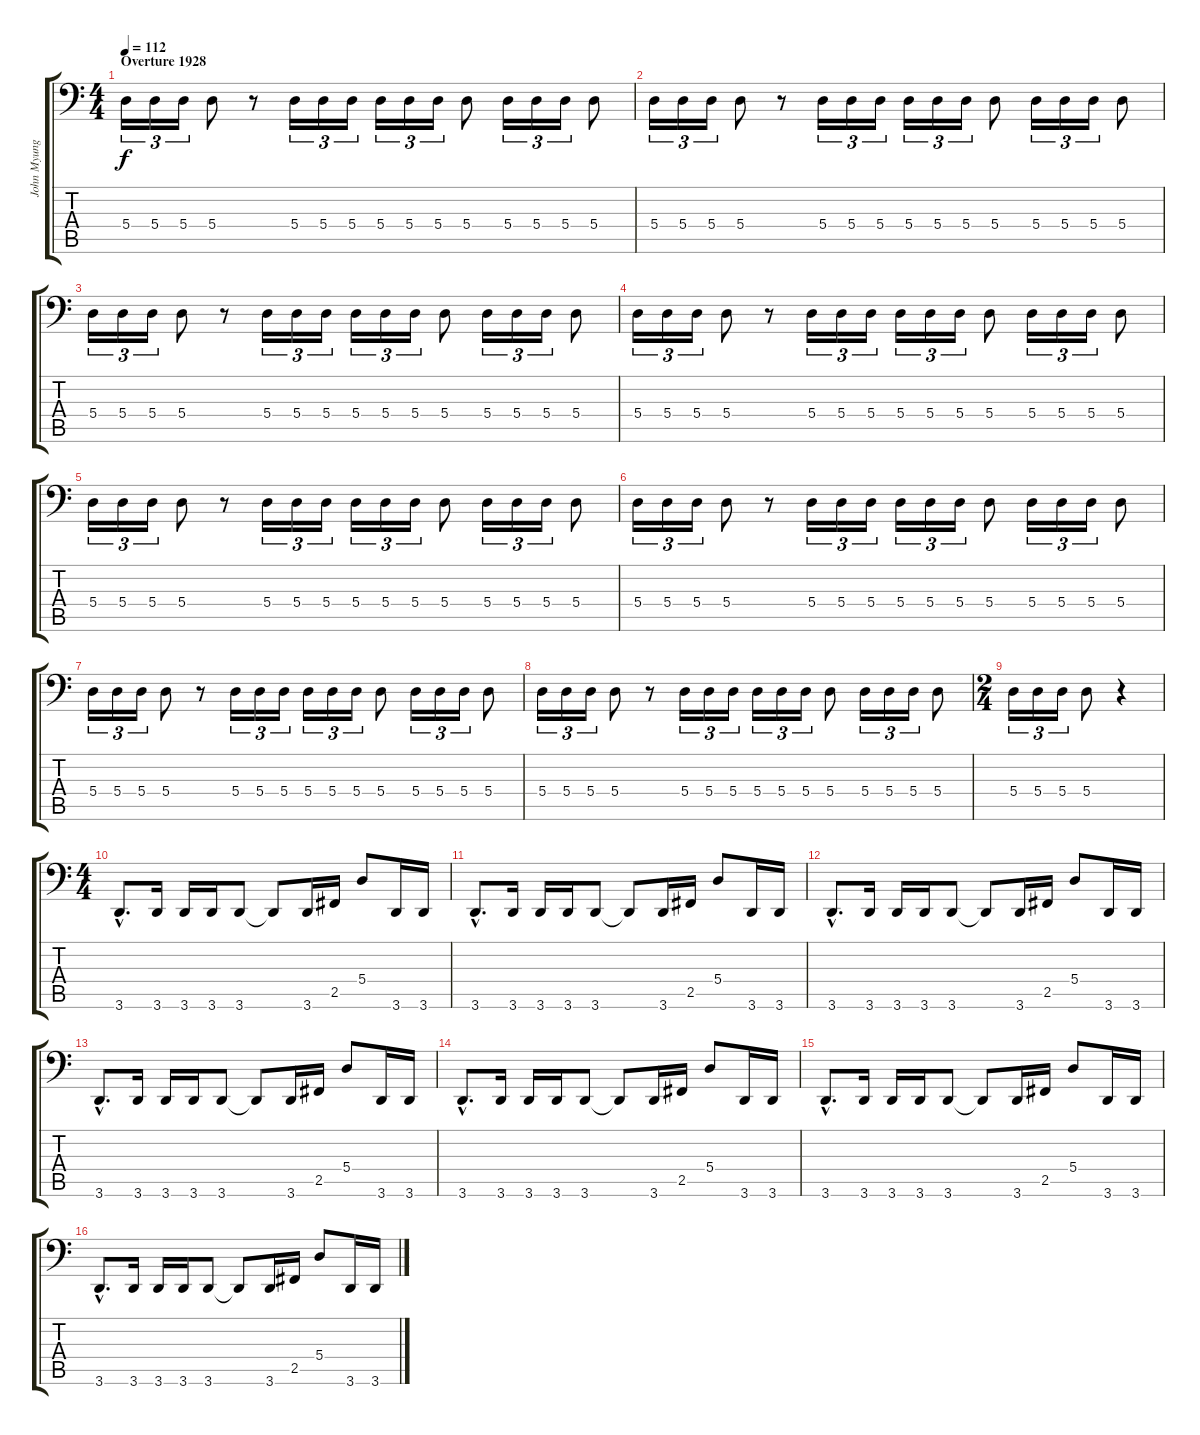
\track ("John Myung - 6 Strings Bass" "John Myung") {instrument electricbassfinger}
\staff {score tabs}
\tuning (C3 G2 D2 A1 E1 B0) {hide}
\ts (4 4)
\section ("" "Overture 1928")
\tempo 112
\clef f4
\ks c
5.4.16{tu (3 2) dy f instrument electricbassfinger} 5.4.16{tu (3 2)} 5.4.16{tu (3 2)} 5.4.8 r.8 5.4.16{tu (3 2)} 5.4.16{tu (3 2)} 5.4.16{tu (3 2)} 5.4.16{tu (3 2)} 5.4.16{tu (3 2)} 5.4.16{tu (3 2)} 5.4.8 5.4.16{tu (3 2)} 5.4.16{tu (3 2)} 5.4.16{tu (3 2)} 5.4.8 |
5.4.16{tu (3 2)} 5.4.16{tu (3 2)} 5.4.16{tu (3 2)} 5.4.8 r.8 5.4.16{tu (3 2)} 5.4.16{tu (3 2)} 5.4.16{tu (3 2)} 5.4.16{tu (3 2)} 5.4.16{tu (3 2)} 5.4.16{tu (3 2)} 5.4.8 5.4.16{tu (3 2)} 5.4.16{tu (3 2)} 5.4.16{tu (3 2)} 5.4.8 |
5.4.16{tu (3 2)} 5.4.16{tu (3 2)} 5.4.16{tu (3 2)} 5.4.8 r.8 5.4.16{tu (3 2)} 5.4.16{tu (3 2)} 5.4.16{tu (3 2)} 5.4.16{tu (3 2)} 5.4.16{tu (3 2)} 5.4.16{tu (3 2)} 5.4.8 5.4.16{tu (3 2)} 5.4.16{tu (3 2)} 5.4.16{tu (3 2)} 5.4.8 |
5.4.16{tu (3 2)} 5.4.16{tu (3 2)} 5.4.16{tu (3 2)} 5.4.8 r.8 5.4.16{tu (3 2)} 5.4.16{tu (3 2)} 5.4.16{tu (3 2)} 5.4.16{tu (3 2)} 5.4.16{tu (3 2)} 5.4.16{tu (3 2)} 5.4.8 5.4.16{tu (3 2)} 5.4.16{tu (3 2)} 5.4.16{tu (3 2)} 5.4.8 |
5.4.16{tu (3 2)} 5.4.16{tu (3 2)} 5.4.16{tu (3 2)} 5.4.8 r.8 5.4.16{tu (3 2)} 5.4.16{tu (3 2)} 5.4.16{tu (3 2)} 5.4.16{tu (3 2)} 5.4.16{tu (3 2)} 5.4.16{tu (3 2)} 5.4.8 5.4.16{tu (3 2)} 5.4.16{tu (3 2)} 5.4.16{tu (3 2)} 5.4.8 |
5.4.16{tu (3 2)} 5.4.16{tu (3 2)} 5.4.16{tu (3 2)} 5.4.8 r.8 5.4.16{tu (3 2)} 5.4.16{tu (3 2)} 5.4.16{tu (3 2)} 5.4.16{tu (3 2)} 5.4.16{tu (3 2)} 5.4.16{tu (3 2)} 5.4.8 5.4.16{tu (3 2)} 5.4.16{tu (3 2)} 5.4.16{tu (3 2)} 5.4.8 |
5.4.16{tu (3 2)} 5.4.16{tu (3 2)} 5.4.16{tu (3 2)} 5.4.8 r.8 5.4.16{tu (3 2)} 5.4.16{tu (3 2)} 5.4.16{tu (3 2)} 5.4.16{tu (3 2)} 5.4.16{tu (3 2)} 5.4.16{tu (3 2)} 5.4.8 5.4.16{tu (3 2)} 5.4.16{tu (3 2)} 5.4.16{tu (3 2)} 5.4.8 |
5.4.16{tu (3 2)} 5.4.16{tu (3 2)} 5.4.16{tu (3 2)} 5.4.8 r.8 5.4.16{tu (3 2)} 5.4.16{tu (3 2)} 5.4.16{tu (3 2)} 5.4.16{tu (3 2)} 5.4.16{tu (3 2)} 5.4.16{tu (3 2)} 5.4.8 5.4.16{tu (3 2)} 5.4.16{tu (3 2)} 5.4.16{tu (3 2)} 5.4.8 |
\ts (2 4)
5.4.16{tu (3 2)} 5.4.16{tu (3 2)} 5.4.16{tu (3 2)} 5.4.8 r.4 |
\ts (4 4)
3.6{hac}.8{d} 3.6.16 3.6.16 3.6.16 3.6.8 3.6{t}.8 3.6.16 2.5.16 5.4.8 3.6.16 3.6.16 |
3.6{hac}.8{d} 3.6.16 3.6.16 3.6.16 3.6.8 3.6{t}.8 3.6.16 2.5.16 5.4.8 3.6.16 3.6.16 |
3.6{hac}.8{d} 3.6.16 3.6.16 3.6.16 3.6.8 3.6{t}.8 3.6.16 2.5.16 5.4.8 3.6.16 3.6.16 |
3.6{hac}.8{d} 3.6.16 3.6.16 3.6.16 3.6.8 3.6{t}.8 3.6.16 2.5.16 5.4.8 3.6.16 3.6.16 |
3.6{hac}.8{d} 3.6.16 3.6.16 3.6.16 3.6.8 3.6{t}.8 3.6.16 2.5.16 5.4.8 3.6.16 3.6.16 |
3.6{hac}.8{d} 3.6.16 3.6.16 3.6.16 3.6.8 3.6{t}.8 3.6.16 2.5.16 5.4.8 3.6.16 3.6.16 |
3.6{hac}.8{d} 3.6.16 3.6.16 3.6.16 3.6.8 3.6{t}.8 3.6.16 2.5.16 5.4.8 3.6.16 3.6.16
